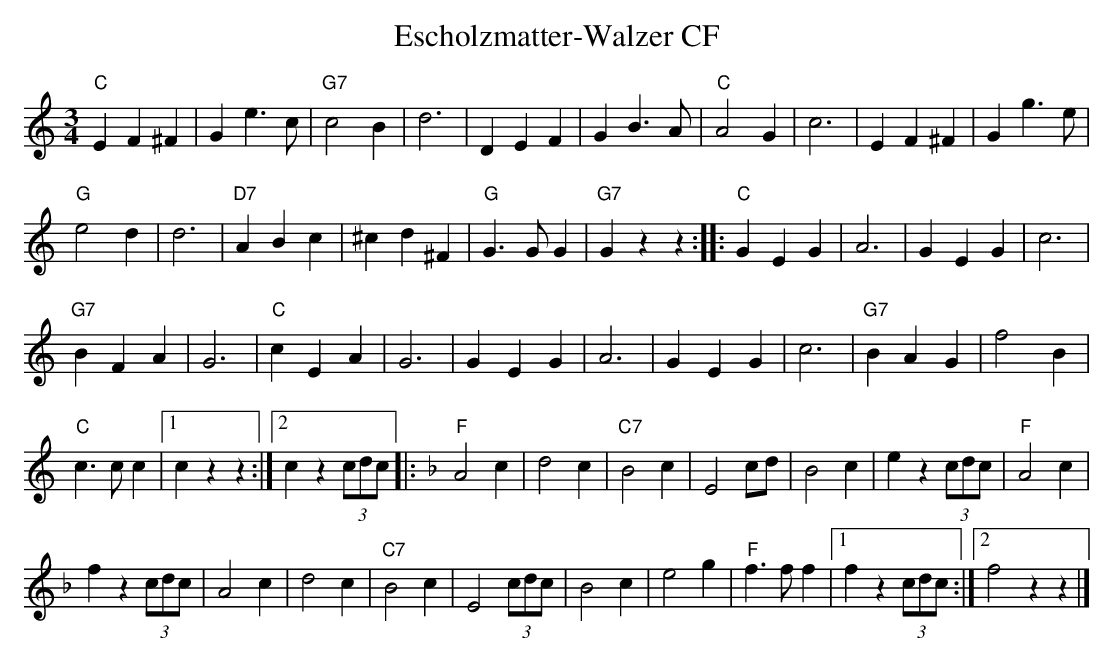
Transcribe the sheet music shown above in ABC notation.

X:1
T: Escholzmatter-Walzer CF
M:3/4
L:1/4
K:C
"C"EF^F | Ge>c | "G7"c2B | d3 | DEF | GB>A | "C"A2G | c3 | EF^F | Gg>e |
"G"e2d | d3 | "D7"ABc | ^cd^F | "G"G>GG | "G7"Gzz :: "C"GEG | A3 | GEG | c3 |
"G7"BFA | G3 | "C"cEA | G3 | GEG | A3 | GEG | c3 | "G7"BAG | f2B |
"C"c>cc |1 czz :|2 cz (3c/d/c/ |: [K:F] "F"A2c | d2c | "C7"B2c | E2 c/d/ | B2c | ez (3c/d/c/ | "F"A2c |
fz (3c/d/c/ | A2c | d2c | "C7"B2c | E2 (3c/d/c/ | B2c | e2g | "F"f>ff |1 fz (3c/d/c/ :|2 f2zz |]
